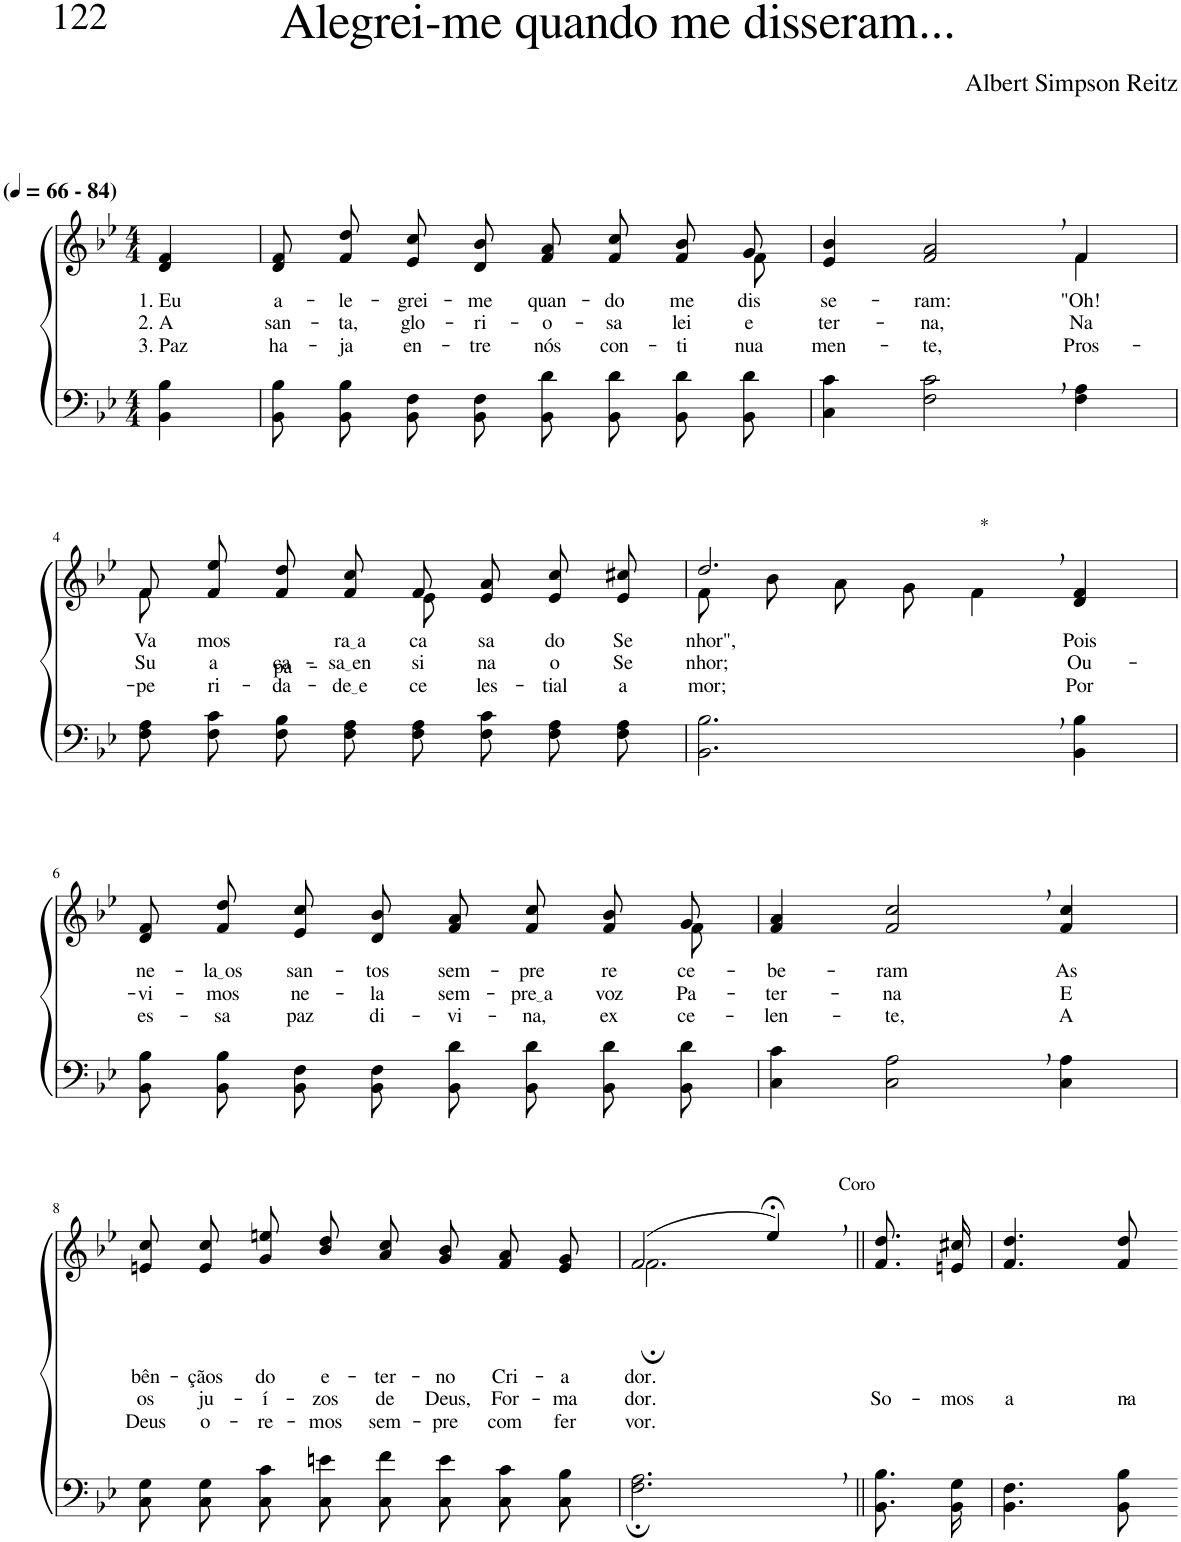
**kern	**kern	**text	**text	**text
*part2	*part1	*part1	*part1	*part1
*staff2	*staff1	*staff1	*staff1	*staff1
*I"Parte III e IV	*I"Parte I e II	*	*	*
*clefF4	*clefG2	*	*	*
*Trd1c2	*Trd1c2	*	*	*
*k[b-e-]	*k[b-e-]	*	*	*
*M4/4	*M4/4	*	*	*
*MM66	*MM66	*	*	*
=1	=1	=1	=1	=1
!	!LO:TX:a:B:t=(	!	!	!
!	!LO:TX:a:B:t=- 84)	!	!	!
!	!	!LO:LY:b	!LO:LY:b	!LO:LY:b
4BB-\ 4B-\	4d/ 4f/	1. Eu	2. A	3. Paz
=2	=2	=2	=2	=2
!	!	!LO:LY:b	!LO:LY:b	!LO:LY:b
*	*^	*	*	*
8BB-\ 8B-\L	8d/ 8f/L	2..ryy	a-	san-	ha-
!	!	!	!LO:LY:b	!LO:LY:b	!LO:LY:b
8BB-\ 8B-\J	8f/ 8dd/J	.	-le-	-ta,	-ja
!	!	!	!LO:LY:b	!LO:LY:b	!LO:LY:b
8BB-\ 8F\L	8e-/ 8cc/L	.	-grei-	glo-	en-
!	!	!	!LO:LY:b	!LO:LY:b	!LO:LY:b
8BB-\ 8F\J	8d/ 8b-/J	.	-me	-ri-	-tre
!	!	!	!LO:LY:b	!LO:LY:b	!LO:LY:b
8BB-\ 8d\L	8f/ 8a/L	.	quan-	-o-	nós
!	!	!	!LO:LY:b	!LO:LY:b	!LO:LY:b
8BB-\ 8d\J	8f/ 8cc/J	.	-do	-sa	con-
!	!	!	!LO:LY:b	!LO:LY:b	!LO:LY:b
8BB-\ 8d\L	8f/ 8b-/L	.	me	lei	-ti-
!	!	!	!LO:LY:b	!LO:LY:b	!LO:LY:b
8BB-\ 8d\J	8g/J	8f\	dis-	e-	-nua-
=3	=3	=3	=3	=3	=3
!	!	!	!LO:LY:b	!LO:LY:b	!LO:LY:b
4C\ 4c\	4e-/ 4b-/	2.ryy	-se-	-ter-	-men-
!	!	!	!LO:LY:b	!LO:LY:b	!LO:LY:b
2F\, 2c\,	2f/, 2a/,	.	-ram:	-na,	-te,
!	!	!	!LO:LY:b	!LO:LY:b	!LO:LY:b
4F\ 4A\	4f/	4f\	"Oh!	Na	Pros-
!!LO:LB:g=z	!!
=4	=4	=4	=4	=4	=4
!	!	!	!LO:LY:b	!LO:LY:b	!LO:LY:b
8F\ 8A\L	8f\L	8f\	Va-	Su-	-pe-
!	!	!	!LO:LY:b	!LO:LY:b	!LO:LY:b
8F\ 8c\J	8f\ 8ee-\J	4.ryy	-mos	-a	-ri-
!	!	!	!LO:LY:b	!LO:LY:b	!LO:LY:b
8F\ 8B-\L	8f/ 8dd/L	.	pa-	ca-	-da-
!	!	!	!LO:LY:b	!LO:LY:b	!LO:LY:b
8F\ 8A\J	8f/ 8cc/J	.	ra a	sa en	de e
!	!	!	!LO:LY:b	!LO:LY:b	!LO:LY:b
8F\ 8A\L	8f/L	8e-\	-ca-	-si-	ce-
!	!	!	!LO:LY:b	!LO:LY:b	!LO:LY:b
8F\ 8c\J	8e-/ 8a/J	4.ryy	-sa	-na	-les-
!	!	!	!LO:LY:b	!LO:LY:b	!LO:LY:b
8F\ 8A\L	8e-/ 8cc/L	.	do	o	-tial
!	!	!	!LO:LY:b	!LO:LY:b	!LO:LY:b
8F\ 8A\J	8e-/ 8cc#X/J	.	Se-	Se-	a-
=5	=5	=5	=5	=5	=5
!	!LO:TX:a:t=*	!	!	!	!
!	!	!	!LO:LY:b	!LO:LY:b	!LO:LY:b
2.BB-\, 2.B-\,	2.dd,/	8f\L	-nhor",	-nhor;	-mor;
.	.	8b-\J	.	.	.
.	.	8a\L	.	.	.
.	.	8g\J	.	.	.
.	.	4f\	.	.	.
!	!	!	!LO:LY:b	!LO:LY:b	!LO:LY:b
4BB-\ 4B-\	4d/ 4f/	4ryy	Pois	Ou-	Por
!!LO:LB:g=z	!!
=6	=6	=6	=6	=6	=6
!	!	!	!LO:LY:b	!LO:LY:b	!LO:LY:b
8BB-\ 8B-\L	8d/ 8f/L	2..ryy	ne-	-vi-	es-
!	!	!	!LO:LY:b	!LO:LY:b	!LO:LY:b
8BB-\ 8B-\J	8f/ 8dd/J	.	la os	-mos	-sa
!	!	!	!LO:LY:b	!LO:LY:b	!LO:LY:b
8BB-\ 8F\L	8e-/ 8cc/L	.	san-	ne-	paz
!	!	!	!LO:LY:b	!LO:LY:b	!LO:LY:b
8BB-\ 8F\J	8d/ 8b-/J	.	-tos	-la	di-
!	!	!	!LO:LY:b	!LO:LY:b	!LO:LY:b
8BB-\ 8d\L	8f/ 8a/L	.	sem-	sem-	-vi-
!	!	!	!LO:LY:b	!LO:LY:b	!LO:LY:b
8BB-\ 8d\J	8f/ 8cc/J	.	-pre	pre a	-na,
!	!	!	!LO:LY:b	!LO:LY:b	!LO:LY:b
8BB-\ 8d\L	8f/ 8b-/L	.	re-	voz	ex-
!	!	!	!LO:LY:b	!LO:LY:b	!LO:LY:b
8BB-\ 8d\J	8g/J	8f\	-ce-	Pa-	-ce-
=7	=7	=7	=7	=7	=7
!	!	!	!LO:LY:b	!LO:LY:b	!LO:LY:b
*	*v	*v	*	*	*
4C\ 4c\	4f/ 4a/	-be-	-ter-	-len-
!	!	!LO:LY:b	!LO:LY:b	!LO:LY:b
2C\, 2A\,	2f/, 2cc/,	-ram	-na	-te,
!	!	!LO:LY:b	!LO:LY:b	!LO:LY:b
4C\ 4A\	4f/ 4cc/	As	E	A
!!LO:LB:g=z
=8	=8	=8	=8	=8
!	!	!LO:LY:b	!LO:LY:b	!LO:LY:b
8C\ 8G\L	8en/ 8cc/L	bên-	os	Deus
!	!	!LO:LY:b	!LO:LY:b	!LO:LY:b
8C\ 8G\J	8e/ 8cc/J	-çãos	ju-	o-
!	!	!LO:LY:b	!LO:LY:b	!LO:LY:b
8C\ 8c\L	8g\ 8een\L	do	-í-	-re-
!	!	!LO:LY:b	!LO:LY:b	!LO:LY:b
8C\ 8en\J	8b-\ 8dd\J	e-	-zos	-mos
!	!	!LO:LY:b	!LO:LY:b	!LO:LY:b
8C\ 8f\L	8a/ 8cc/L	-ter-	de	sem-
!	!	!LO:LY:b	!LO:LY:b	!LO:LY:b
8C\ 8e\J	8g/ 8b-/J	-no	Deus,	-pre
!	!	!LO:LY:b	!LO:LY:b	!LO:LY:b
8C\ 8c\L	8f/ 8a/L	Cri-	For-	com
!	!	!LO:LY:b	!LO:LY:b	!LO:LY:b
8C\ 8B-\J	8e/ 8g/J	-a-	-ma-	fer-
=9	=9	=9	=9	=9
*	*^	*	*	*
!	!	!	!LO:LY:b	!LO:LY:b	!LO:LY:b
2.F\;, 2.A\;,	(2f/	2.f;\	-dor.	-dor.	-vor.
.	4ee-;<,/)	.	.	.	.
*	*v	*v	*	*	*
=10||	=10||	=10||	=10||	=10||
!	!LO:TX:a:t=Coro	!	!	!
!	!	!	!LO:LY:b	!
8.BB-\ 8.B-\L	8.f/ 8.dd/L	.	So-	.
!	!	!	!LO:LY:b	!
16BB-\ 16G\Jk	16en/ 16cc#X/Jk	.	-mos	.
=11	=11	=11	=11	=11
!	!	!	!LO:LY:b	!
4.BB-\ 4.F\	4.f/ 4.dd/	.	a	.
!	!	!	!LO:LY:b	!
8BB-\ 8B-\	8f/ 8dd/	.	na-	.
=-	=-	=-	=-	=-
*-	*-	*-	*-	*-
